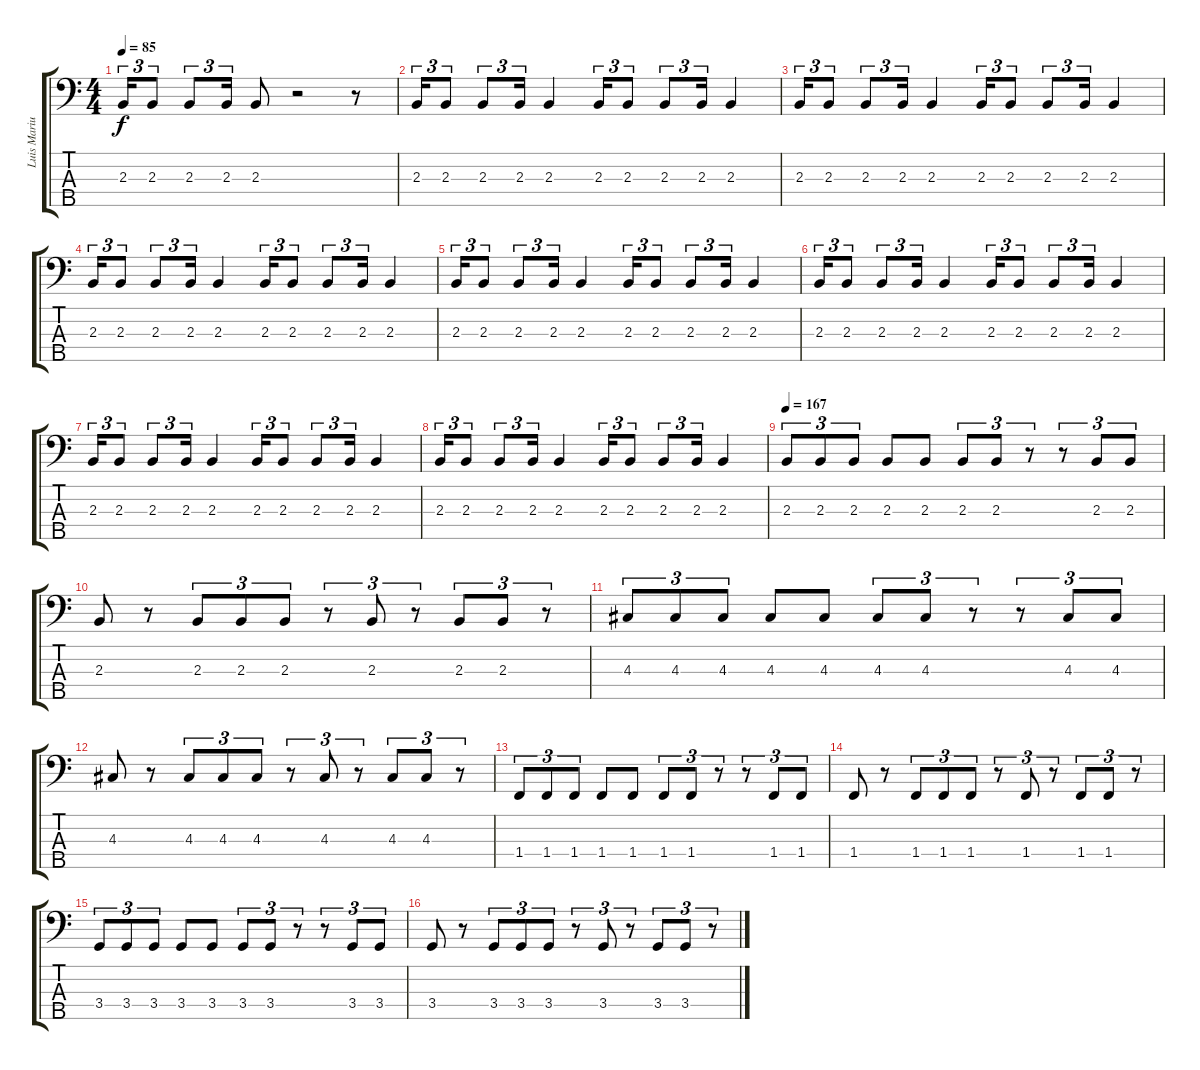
\track ("Luis Mariuti" "Luis Mariu") {instrument electricbasspick}
\staff {score tabs}
\tuning (G2 D2 A1 E1 B0) {hide}
\ts (4 4)
\tempo 85
\clef f4
\ks c
2.3.16{tu (3 2) dy f} 2.3.8{tu (3 2)} 2.3.8{tu (3 2)} 2.3.16{tu (3 2)} 2.3.8 r.2 r.8 |
2.3.16{tu (3 2)} 2.3.8{tu (3 2)} 2.3.8{tu (3 2)} 2.3.16{tu (3 2)} 2.3.4 2.3.16{tu (3 2)} 2.3.8{tu (3 2)} 2.3.8{tu (3 2)} 2.3.16{tu (3 2)} 2.3.4 |
2.3.16{tu (3 2)} 2.3.8{tu (3 2)} 2.3.8{tu (3 2)} 2.3.16{tu (3 2)} 2.3.4 2.3.16{tu (3 2)} 2.3.8{tu (3 2)} 2.3.8{tu (3 2)} 2.3.16{tu (3 2)} 2.3.4 |
2.3.16{tu (3 2)} 2.3.8{tu (3 2)} 2.3.8{tu (3 2)} 2.3.16{tu (3 2)} 2.3.4 2.3.16{tu (3 2)} 2.3.8{tu (3 2)} 2.3.8{tu (3 2)} 2.3.16{tu (3 2)} 2.3.4 |
2.3.16{tu (3 2)} 2.3.8{tu (3 2)} 2.3.8{tu (3 2)} 2.3.16{tu (3 2)} 2.3.4 2.3.16{tu (3 2)} 2.3.8{tu (3 2)} 2.3.8{tu (3 2)} 2.3.16{tu (3 2)} 2.3.4 |
2.3.16{tu (3 2)} 2.3.8{tu (3 2)} 2.3.8{tu (3 2)} 2.3.16{tu (3 2)} 2.3.4 2.3.16{tu (3 2)} 2.3.8{tu (3 2)} 2.3.8{tu (3 2)} 2.3.16{tu (3 2)} 2.3.4 |
2.3.16{tu (3 2)} 2.3.8{tu (3 2)} 2.3.8{tu (3 2)} 2.3.16{tu (3 2)} 2.3.4 2.3.16{tu (3 2)} 2.3.8{tu (3 2)} 2.3.8{tu (3 2)} 2.3.16{tu (3 2)} 2.3.4 |
2.3.16{tu (3 2)} 2.3.8{tu (3 2)} 2.3.8{tu (3 2)} 2.3.16{tu (3 2)} 2.3.4 2.3.16{tu (3 2)} 2.3.8{tu (3 2)} 2.3.8{tu (3 2)} 2.3.16{tu (3 2)} 2.3.4 |
\tempo 167
2.3.8{tu (3 2)} 2.3.8{tu (3 2)} 2.3.8{tu (3 2)} 2.3.8 2.3.8 2.3.8{tu (3 2)} 2.3.8{tu (3 2)} r.8{tu (3 2)} r.8{tu (3 2)} 2.3.8{tu (3 2)} 2.3.8{tu (3 2)} |
2.3.8 r.8 2.3.8{tu (3 2)} 2.3.8{tu (3 2)} 2.3.8{tu (3 2)} r.8{tu (3 2)} 2.3.8{tu (3 2)} r.8{tu (3 2)} 2.3.8{tu (3 2)} 2.3.8{tu (3 2)} r.8{tu (3 2)} |
4.3.8{tu (3 2)} 4.3.8{tu (3 2)} 4.3.8{tu (3 2)} 4.3.8 4.3.8 4.3.8{tu (3 2)} 4.3.8{tu (3 2)} r.8{tu (3 2)} r.8{tu (3 2)} 4.3.8{tu (3 2)} 4.3.8{tu (3 2)} |
4.3.8 r.8 4.3.8{tu (3 2)} 4.3.8{tu (3 2)} 4.3.8{tu (3 2)} r.8{tu (3 2)} 4.3.8{tu (3 2)} r.8{tu (3 2)} 4.3.8{tu (3 2)} 4.3.8{tu (3 2)} r.8{tu (3 2)} |
1.4.8{tu (3 2)} 1.4.8{tu (3 2)} 1.4.8{tu (3 2)} 1.4.8 1.4.8 1.4.8{tu (3 2)} 1.4.8{tu (3 2)} r.8{tu (3 2)} r.8{tu (3 2)} 1.4.8{tu (3 2)} 1.4.8{tu (3 2)} |
1.4.8 r.8 1.4.8{tu (3 2)} 1.4.8{tu (3 2)} 1.4.8{tu (3 2)} r.8{tu (3 2)} 1.4.8{tu (3 2)} r.8{tu (3 2)} 1.4.8{tu (3 2)} 1.4.8{tu (3 2)} r.8{tu (3 2)} |
3.4.8{tu (3 2)} 3.4.8{tu (3 2)} 3.4.8{tu (3 2)} 3.4.8 3.4.8 3.4.8{tu (3 2)} 3.4.8{tu (3 2)} r.8{tu (3 2)} r.8{tu (3 2)} 3.4.8{tu (3 2)} 3.4.8{tu (3 2)} |
3.4.8 r.8 3.4.8{tu (3 2)} 3.4.8{tu (3 2)} 3.4.8{tu (3 2)} r.8{tu (3 2)} 3.4.8{tu (3 2)} r.8{tu (3 2)} 3.4.8{tu (3 2)} 3.4.8{tu (3 2)} r.8{tu (3 2)}
